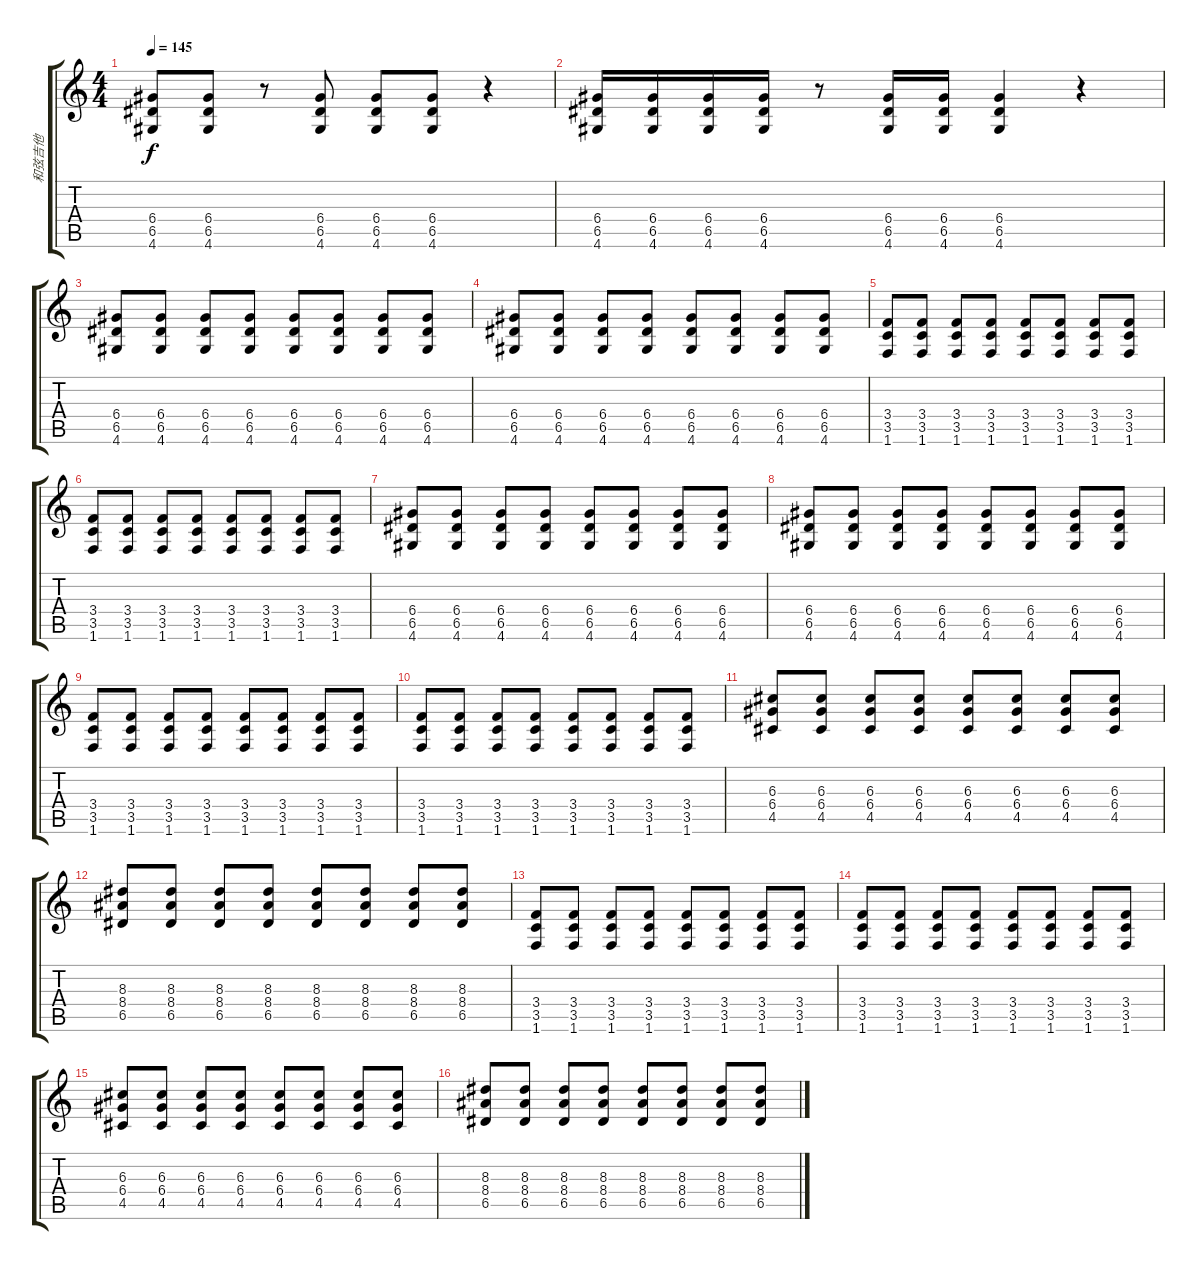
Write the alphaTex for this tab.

\track ("和弦吉他" "和弦吉他") {instrument acousticguitarnylon}
\staff {score tabs}
\tuning (E4 B3 G3 D3 A2 E2) {hide}
\ts (4 4)
\tempo 145
\clef g2
\ks c
(6.4 6.5 4.6).8{dy f} (6.4 6.5 4.6).8 r.8 (6.4 6.5 4.6).8 (6.4 6.5 4.6).8 (6.4 6.5 4.6).8 r.4 |
(6.4 6.5 4.6).16 (6.4 6.5 4.6).16 (6.4 6.5 4.6).16 (6.4 6.5 4.6).16 r.8 (6.4 6.5 4.6).16 (6.4 6.5 4.6).16 (6.4 6.5 4.6).4 r.4 |
(6.4 6.5 4.6).8 (6.4 6.5 4.6).8 (6.4 6.5 4.6).8 (6.4 6.5 4.6).8 (6.4 6.5 4.6).8 (6.4 6.5 4.6).8 (6.4 6.5 4.6).8 (6.4 6.5 4.6).8 |
(6.4 6.5 4.6).8 (6.4 6.5 4.6).8 (6.4 6.5 4.6).8 (6.4 6.5 4.6).8 (6.4 6.5 4.6).8 (6.4 6.5 4.6).8 (6.4 6.5 4.6).8 (6.4 6.5 4.6).8 |
(3.4 3.5 1.6).8 (3.4 3.5 1.6).8 (3.4 3.5 1.6).8 (3.4 3.5 1.6).8 (3.4 3.5 1.6).8 (3.4 3.5 1.6).8 (3.4 3.5 1.6).8 (3.4 3.5 1.6).8 |
(3.4 3.5 1.6).8 (3.4 3.5 1.6).8 (3.4 3.5 1.6).8 (3.4 3.5 1.6).8 (3.4 3.5 1.6).8 (3.4 3.5 1.6).8 (3.4 3.5 1.6).8 (3.4 3.5 1.6).8 |
(6.4 6.5 4.6).8 (6.4 6.5 4.6).8 (6.4 6.5 4.6).8 (6.4 6.5 4.6).8 (6.4 6.5 4.6).8 (6.4 6.5 4.6).8 (6.4 6.5 4.6).8 (6.4 6.5 4.6).8 |
(6.4 6.5 4.6).8 (6.4 6.5 4.6).8 (6.4 6.5 4.6).8 (6.4 6.5 4.6).8 (6.4 6.5 4.6).8 (6.4 6.5 4.6).8 (6.4 6.5 4.6).8 (6.4 6.5 4.6).8 |
(3.4 3.5 1.6).8 (3.4 3.5 1.6).8 (3.4 3.5 1.6).8 (3.4 3.5 1.6).8 (3.4 3.5 1.6).8 (3.4 3.5 1.6).8 (3.4 3.5 1.6).8 (3.4 3.5 1.6).8 |
(3.4 3.5 1.6).8 (3.4 3.5 1.6).8 (3.4 3.5 1.6).8 (3.4 3.5 1.6).8 (3.4 3.5 1.6).8 (3.4 3.5 1.6).8 (3.4 3.5 1.6).8 (3.4 3.5 1.6).8 |
(6.3 6.4 4.5).8 (6.3 6.4 4.5).8 (6.3 6.4 4.5).8 (6.3 6.4 4.5).8 (6.3 6.4 4.5).8 (6.3 6.4 4.5).8 (6.3 6.4 4.5).8 (6.3 6.4 4.5).8 |
(8.3 8.4 6.5).8 (8.3 8.4 6.5).8 (8.3 8.4 6.5).8 (8.3 8.4 6.5).8 (8.3 8.4 6.5).8 (8.3 8.4 6.5).8 (8.3 8.4 6.5).8 (8.3 8.4 6.5).8 |
(3.4 3.5 1.6).8 (3.4 3.5 1.6).8 (3.4 3.5 1.6).8 (3.4 3.5 1.6).8 (3.4 3.5 1.6).8 (3.4 3.5 1.6).8 (3.4 3.5 1.6).8 (3.4 3.5 1.6).8 |
(3.4 3.5 1.6).8 (3.4 3.5 1.6).8 (3.4 3.5 1.6).8 (3.4 3.5 1.6).8 (3.4 3.5 1.6).8 (3.4 3.5 1.6).8 (3.4 3.5 1.6).8 (3.4 3.5 1.6).8 |
(6.3 6.4 4.5).8 (6.3 6.4 4.5).8 (6.3 6.4 4.5).8 (6.3 6.4 4.5).8 (6.3 6.4 4.5).8 (6.3 6.4 4.5).8 (6.3 6.4 4.5).8 (6.3 6.4 4.5).8 |
(8.3 8.4 6.5).8 (8.3 8.4 6.5).8 (8.3 8.4 6.5).8 (8.3 8.4 6.5).8 (8.3 8.4 6.5).8 (8.3 8.4 6.5).8 (8.3 8.4 6.5).8 (8.3 8.4 6.5).8
